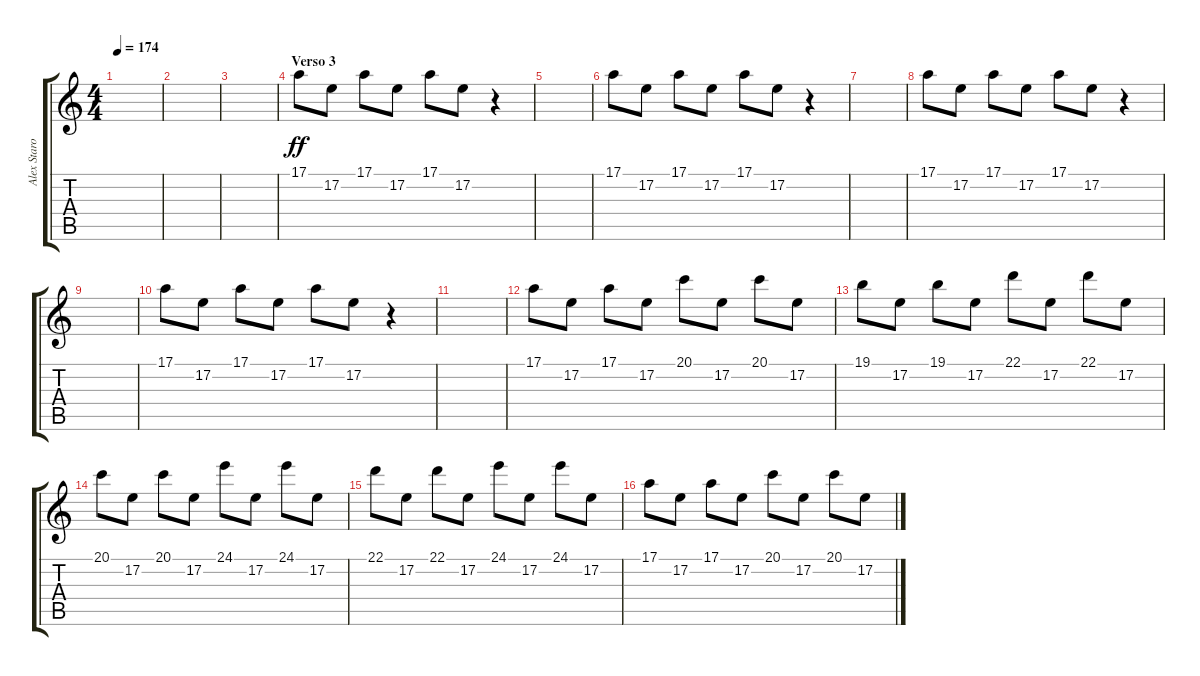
\track ("Alex Staropoli (Key 2)" "Alex Staro") {instrument stringensemble1}
\staff {score tabs}
\tuning (E4 B3 G3 D3 A2 E2) {hide}
\ts (4 4)
\tempo 174
\clef g2
\ks c
|
|
|
\section ("" "Verso 3")
17.1.8{dy ff} 17.2.8 17.1.8 17.2.8 17.1.8 17.2.8 r.4 |
|
17.1.8 17.2.8 17.1.8 17.2.8 17.1.8 17.2.8 r.4 |
|
17.1.8 17.2.8 17.1.8 17.2.8 17.1.8 17.2.8 r.4 |
|
17.1.8 17.2.8 17.1.8 17.2.8 17.1.8 17.2.8 r.4 |
|
17.1.8 17.2.8 17.1.8 17.2.8 20.1.8 17.2.8 20.1.8 17.2.8 |
19.1.8 17.2.8 19.1.8 17.2.8 22.1.8 17.2.8 22.1.8 17.2.8 |
20.1.8 17.2.8 20.1.8 17.2.8 24.1.8 17.2.8 24.1.8 17.2.8 |
22.1.8 17.2.8 22.1.8 17.2.8 24.1.8 17.2.8 24.1.8 17.2.8 |
17.1.8 17.2.8 17.1.8 17.2.8 20.1.8 17.2.8 20.1.8 17.2.8
